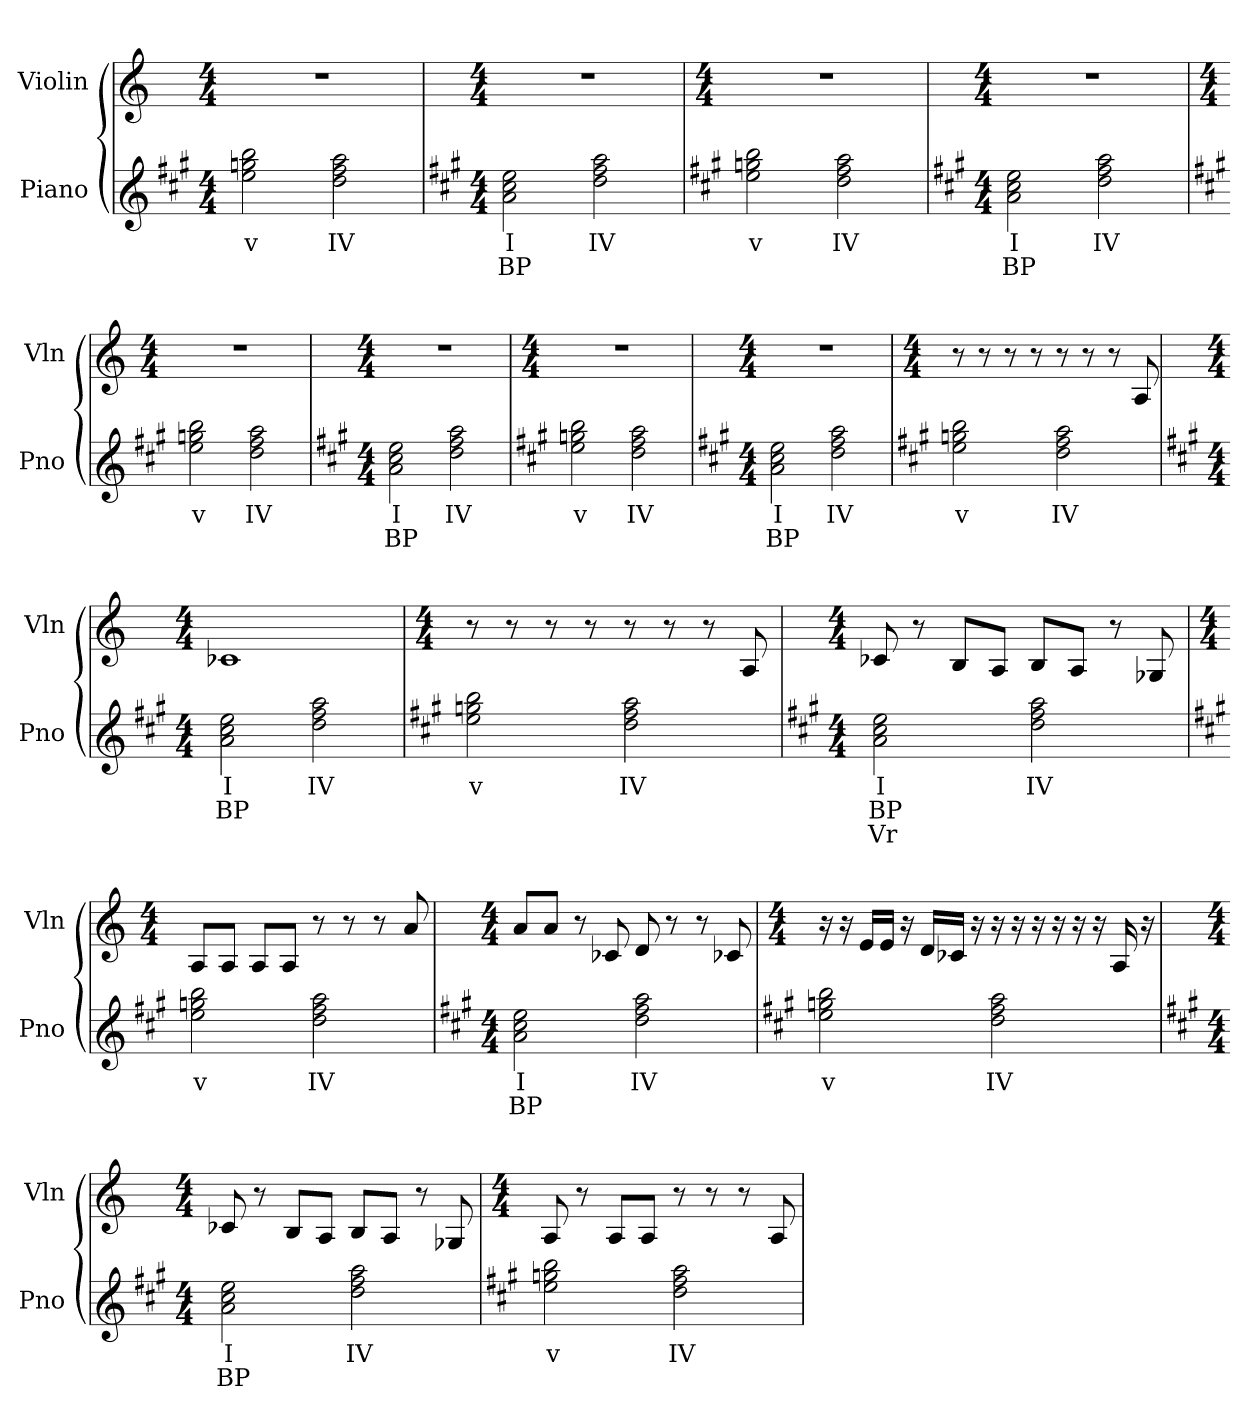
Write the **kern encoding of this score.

**kern	**text	**text	**text	**kern
*part2	*part2	*part2	*part2	*part1
*staff2	*staff2	*staff2	*staff2	*staff1
*I"Piano	*	*	*	*I"Violin
*I'Pno	*	*	*	*I'Vln
*k[f#c#g#]	*	*	*	*
*A:	*	*	*	*
*M4/4	*	*	*	*M4/4
=	=	=	=	=
2ee 2ggn 2bb	v	.	.	1r
2dd 2ff# 2aa	IV	.	.	.
=	=	=	=	=
*k[f#c#g#]	*	*	*	*
*A:	*	*	*	*
*M4/4	*	*	*	*M4/4
2a 2cc# 2ee	I	BP	.	1r
2dd 2ff# 2aa	IV	.	.	.
=	=	=	=	=
*k[f#c#g#]	*	*	*	*
*A:	*	*	*	*
*	*	*	*	*M4/4
2ee 2ggn 2bb	v	.	.	1r
2dd 2ff# 2aa	IV	.	.	.
=	=	=	=	=
*k[f#c#g#]	*	*	*	*
*A:	*	*	*	*
*M4/4	*	*	*	*M4/4
2a 2cc# 2ee	I	BP	.	1r
2dd 2ff# 2aa	IV	.	.	.
=	=	=	=	=
*k[f#c#g#]	*	*	*	*
*A:	*	*	*	*
*	*	*	*	*M4/4
2ee 2ggn 2bb	v	.	.	1r
2dd 2ff# 2aa	IV	.	.	.
=	=	=	=	=
*k[f#c#g#]	*	*	*	*
*A:	*	*	*	*
*M4/4	*	*	*	*M4/4
2a 2cc# 2ee	I	BP	.	1r
2dd 2ff# 2aa	IV	.	.	.
=	=	=	=	=
*k[f#c#g#]	*	*	*	*
*A:	*	*	*	*
*	*	*	*	*M4/4
2ee 2ggn 2bb	v	.	.	1r
2dd 2ff# 2aa	IV	.	.	.
=	=	=	=	=
*k[f#c#g#]	*	*	*	*
*A:	*	*	*	*
*M4/4	*	*	*	*M4/4
2a 2cc# 2ee	I	BP	.	1r
2dd 2ff# 2aa	IV	.	.	.
=	=	=	=	=
*k[f#c#g#]	*	*	*	*
*A:	*	*	*	*
*	*	*	*	*M4/4
2ee 2ggn 2bb	v	.	.	8r
.	.	.	.	8r
.	.	.	.	8r
.	.	.	.	8r
2dd 2ff# 2aa	IV	.	.	8r
.	.	.	.	8r
.	.	.	.	8r
.	.	.	.	8A
=	=	=	=	=
*k[f#c#g#]	*	*	*	*
*A:	*	*	*	*
*M4/4	*	*	*	*M4/4
2a 2cc# 2ee	I	BP	.	1c-X
2dd 2ff# 2aa	IV	.	.	.
=	=	=	=	=
*k[f#c#g#]	*	*	*	*
*A:	*	*	*	*
*	*	*	*	*M4/4
2ee 2ggn 2bb	v	.	.	8r
.	.	.	.	8r
.	.	.	.	8r
.	.	.	.	8r
2dd 2ff# 2aa	IV	.	.	8r
.	.	.	.	8r
.	.	.	.	8r
.	.	.	.	8A
=	=	=	=	=
*k[f#c#g#]	*	*	*	*
*A:	*	*	*	*
*M4/4	*	*	*	*M4/4
2a 2cc# 2ee	I	BP	Vr	8c-X
.	.	.	.	8r
.	.	.	.	8BL
.	.	.	.	8AJ
2dd 2ff# 2aa	IV	.	.	8BL
.	.	.	.	8AJ
.	.	.	.	8r
.	.	.	.	8G-X
=	=	=	=	=
*k[f#c#g#]	*	*	*	*
*A:	*	*	*	*
*	*	*	*	*M4/4
2ee 2ggn 2bb	v	.	.	8AL
.	.	.	.	8AJ
.	.	.	.	8AL
.	.	.	.	8AJ
2dd 2ff# 2aa	IV	.	.	8r
.	.	.	.	8r
.	.	.	.	8r
.	.	.	.	8a
=	=	=	=	=
*k[f#c#g#]	*	*	*	*
*A:	*	*	*	*
*M4/4	*	*	*	*M4/4
2a 2cc# 2ee	I	BP	.	8aL
.	.	.	.	8aJ
.	.	.	.	8r
.	.	.	.	8c-X
2dd 2ff# 2aa	IV	.	.	8d
.	.	.	.	8r
.	.	.	.	8r
.	.	.	.	8c-X
=	=	=	=	=
*k[f#c#g#]	*	*	*	*
*A:	*	*	*	*
*	*	*	*	*M4/4
2ee 2ggn 2bb	v	.	.	16r
.	.	.	.	16r
.	.	.	.	16eLL
.	.	.	.	16eJJ
.	.	.	.	16r
.	.	.	.	16dLL
.	.	.	.	16c-XJJ
.	.	.	.	16r
2dd 2ff# 2aa	IV	.	.	16r
.	.	.	.	16r
.	.	.	.	16r
.	.	.	.	16r
.	.	.	.	16r
.	.	.	.	16r
.	.	.	.	16A
.	.	.	.	16r
=	=	=	=	=
*k[f#c#g#]	*	*	*	*
*A:	*	*	*	*
*M4/4	*	*	*	*M4/4
2a 2cc# 2ee	I	BP	.	8c-X
.	.	.	.	8r
.	.	.	.	8BL
.	.	.	.	8AJ
2dd 2ff# 2aa	IV	.	.	8BL
.	.	.	.	8AJ
.	.	.	.	8r
.	.	.	.	8G-X
=	=	=	=	=
*k[f#c#g#]	*	*	*	*
*A:	*	*	*	*
*	*	*	*	*M4/4
2ee 2ggn 2bb	v	.	.	8A
.	.	.	.	8r
.	.	.	.	8AL
.	.	.	.	8AJ
2dd 2ff# 2aa	IV	.	.	8r
.	.	.	.	8r
.	.	.	.	8r
.	.	.	.	8A
=	=	=	=	=
*-	*-	*-	*-	*-
